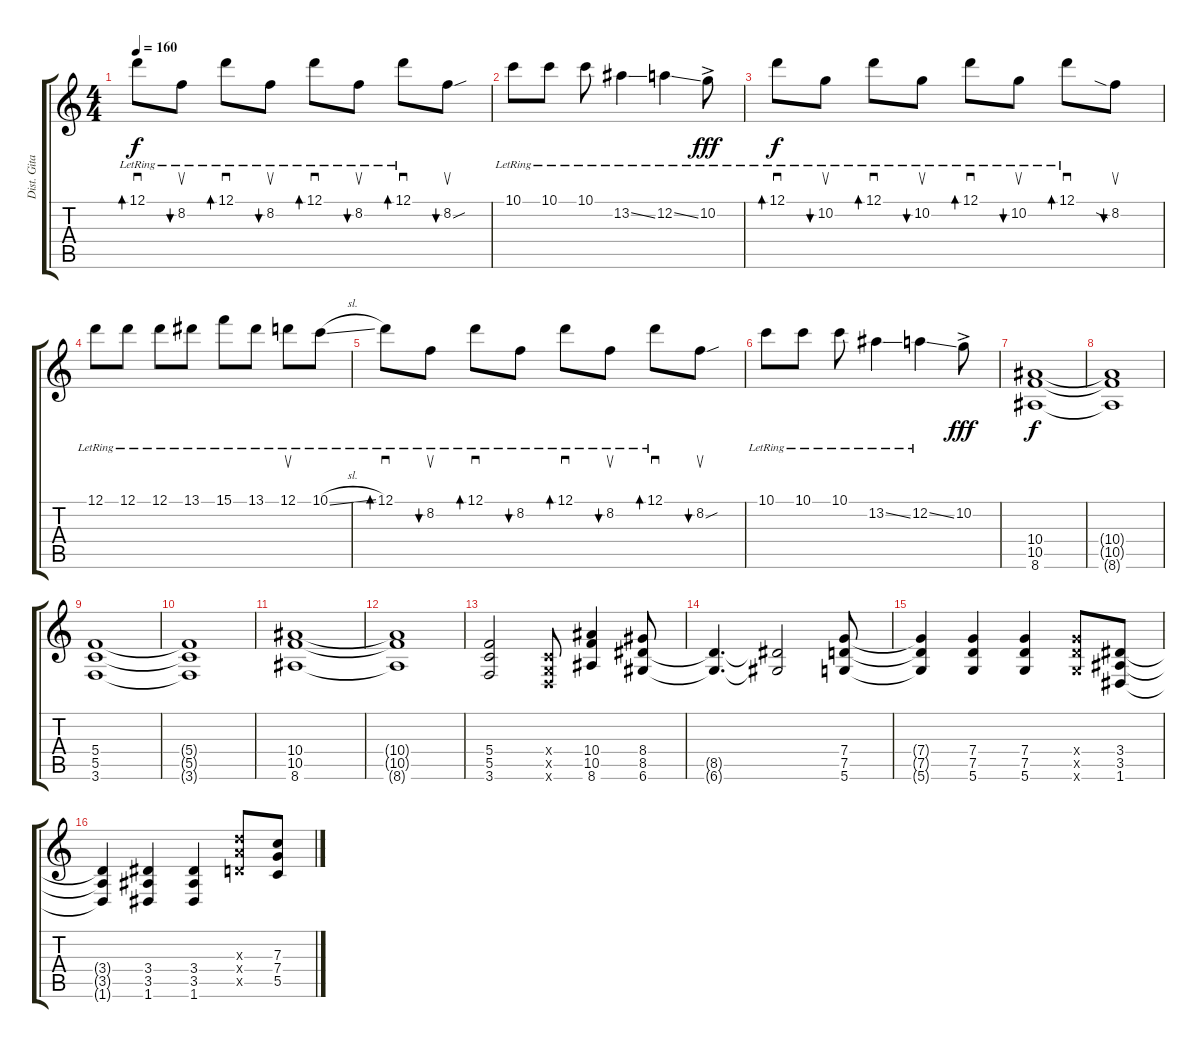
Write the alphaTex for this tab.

\track ("Dist. Gitar 1" "Dist. Gita") {instrument distortionguitar}
\staff {score tabs}
\tuning (D4 A3 F3 C3 G2 D2) {hide}
\ts (4 4)
\tempo 160
\clef g2
\ks c
12.1{lr}.8{sd bd 480 dy f} 8.2{lr}.8{su bu 480} 12.1{lr}.8{sd bd 480} 8.2{lr}.8{su bu 480} 12.1{lr}.8{sd bd 480} 8.2{lr}.8{su bu 480} 12.1{lr}.8{sd bd 480} 8.2{sou}.8{su bu 480} |
10.1{lr}.8 10.1{lr}.8 10.1{lr}.8 13.2{ss lr}.4 12.2{ss lr}.4 10.2{ac lr}.8{dy fff} |
12.1{lr}.8{sd bd 480 dy f} 10.2{lr}.8{su bu 480} 12.1{lr}.8{sd bd 480} 10.2{lr}.8{su bu 480} 12.1{lr}.8{sd bd 480} 10.2{lr}.8{su bu 480} 12.1{lr}.8{sd bd 480} 8.2{sia}.8{su bu 480} |
12.1{lr}.8 12.1{lr}.8 12.1{lr}.8 13.1{lr}.8 15.1{lr}.8 13.1{lr}.8 12.1{lr}.8{su} 10.1{sl lr}.8 |
12.1{lr}.8{sd bd 480} 8.2{lr}.8{su bu 480} 12.1{lr}.8{sd bd 480} 8.2{lr}.8{bu 60} 12.1{lr}.8{sd bd 480} 8.2{lr}.8{su bu 480} 12.1{lr}.8{sd bd 480} 8.2{sou}.8{su bu 480} |
10.1{lr}.8 10.1{lr}.8 10.1{lr}.8 13.2{ss lr}.4 12.2{ss lr}.4 10.2{ac}.8{dy fff} |
(10.4 10.5 8.6).1{dy f volume 14} |
(10.4{t} 10.5{t} 8.6{t}).1 |
(5.4 5.5 3.6).1 |
(5.4{t} 5.5{t} 3.6{t}).1 |
(10.4 10.5 8.6).1 |
(10.4{t} 10.5{t} 8.6{t}).1 |
(5.4 5.5 3.6).2 (0.4{x} 0.5{x} 0.6{x}).8 (10.4 10.5 8.6).4 (8.4 8.5 6.6).8 |
(8.5{t} 6.6{t}).4{d} (8.5{t} 6.6{t}).2 (7.4 7.5 5.6).8 |
(7.4{t} 7.5{t} 5.6{t}).4 (7.4 7.5 5.6).4 (7.4 7.5 5.6).4 (7.4{x} 7.5{x} 5.6{x}).8 (3.4 3.5 1.6).8 |
(3.4{t} 3.5{t} 1.6{t}).4 (3.4 3.5 1.6).4 (3.4 3.5 1.6).4 (9.3{x} 9.4{x} 7.5{x}).8 (7.3 7.4 5.5).8
